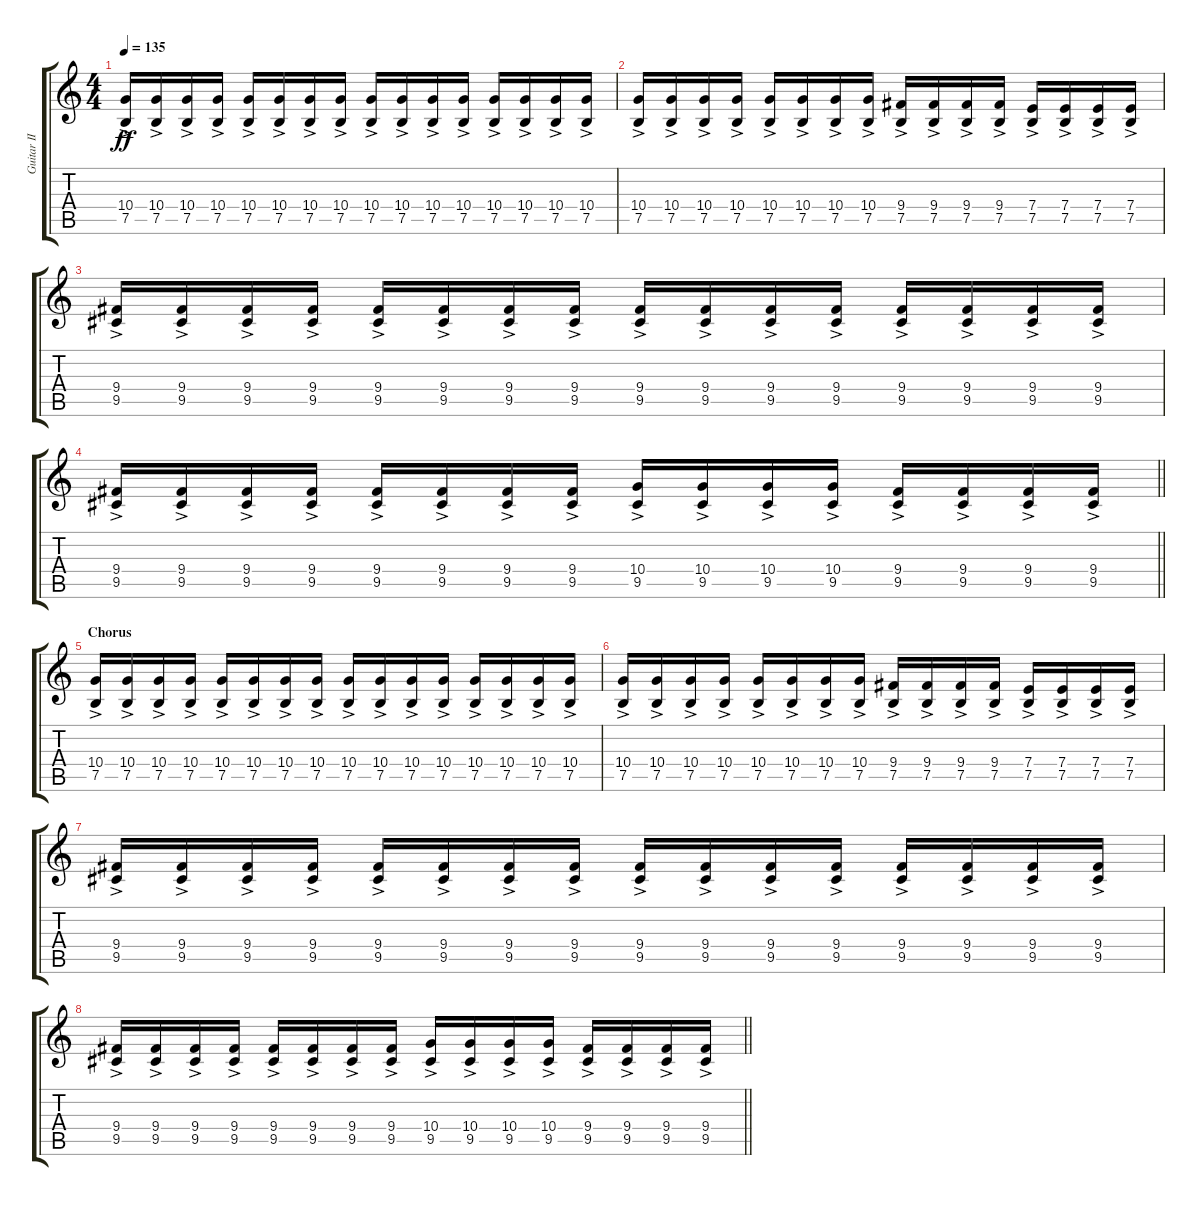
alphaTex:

\track ("Guitar II" "Guitar II") {instrument distortionguitar}
\staff {score tabs}
\tuning (B3 Gb3 D3 A2 E2 B1) {hide}
\ts (4 4)
\section ("" "")
\tempo 135
\clef g2
\ks c
(10.4{ac} 7.5).16{dy ff} (10.4{ac} 7.5).16 (10.4{ac} 7.5).16 (10.4{ac} 7.5).16 (10.4{ac} 7.5).16 (10.4{ac} 7.5).16 (10.4{ac} 7.5).16 (10.4{ac} 7.5).16 (10.4{ac} 7.5).16 (10.4{ac} 7.5).16 (10.4{ac} 7.5).16 (10.4{ac} 7.5).16 (10.4{ac} 7.5).16 (10.4{ac} 7.5).16 (10.4{ac} 7.5).16 (10.4{ac} 7.5).16 |
(10.4{ac} 7.5).16 (10.4{ac} 7.5).16 (10.4{ac} 7.5).16 (10.4{ac} 7.5).16 (10.4{ac} 7.5).16 (10.4{ac} 7.5).16 (10.4{ac} 7.5).16 (10.4{ac} 7.5).16 (9.4{ac} 7.5).16 (9.4{ac} 7.5).16 (9.4{ac} 7.5).16 (9.4{ac} 7.5).16 (7.4{ac} 7.5).16 (7.4{ac} 7.5).16 (7.4{ac} 7.5).16 (7.4{ac} 7.5).16 |
(9.4{ac} 9.5).16 (9.4{ac} 9.5).16 (9.4{ac} 9.5).16 (9.4{ac} 9.5).16 (9.4{ac} 9.5).16 (9.4{ac} 9.5).16 (9.4{ac} 9.5).16 (9.4{ac} 9.5).16 (9.4{ac} 9.5).16 (9.4{ac} 9.5).16 (9.4{ac} 9.5).16 (9.4{ac} 9.5).16 (9.4{ac} 9.5).16 (9.4{ac} 9.5).16 (9.4{ac} 9.5).16 (9.4{ac} 9.5).16 |
\barLineRight lightlight
(9.4{ac} 9.5).16 (9.4{ac} 9.5).16 (9.4{ac} 9.5).16 (9.4{ac} 9.5).16 (9.4{ac} 9.5).16 (9.4{ac} 9.5).16 (9.4{ac} 9.5).16 (9.4{ac} 9.5).16 (10.4{ac} 9.5).16 (10.4{ac} 9.5).16 (10.4{ac} 9.5).16 (10.4{ac} 9.5).16 (9.4{ac} 9.5).16 (9.4{ac} 9.5).16 (9.4{ac} 9.5).16 (9.4{ac} 9.5).16 |
\section ("" "Chorus")
(10.4{ac} 7.5).16 (10.4{ac} 7.5).16 (10.4{ac} 7.5).16 (10.4{ac} 7.5).16 (10.4{ac} 7.5).16 (10.4{ac} 7.5).16 (10.4{ac} 7.5).16 (10.4{ac} 7.5).16 (10.4{ac} 7.5).16 (10.4{ac} 7.5).16 (10.4{ac} 7.5).16 (10.4{ac} 7.5).16 (10.4{ac} 7.5).16 (10.4{ac} 7.5).16 (10.4{ac} 7.5).16 (10.4{ac} 7.5).16 |
(10.4{ac} 7.5).16 (10.4{ac} 7.5).16 (10.4{ac} 7.5).16 (10.4{ac} 7.5).16 (10.4{ac} 7.5).16 (10.4{ac} 7.5).16 (10.4{ac} 7.5).16 (10.4{ac} 7.5).16 (9.4{ac} 7.5).16 (9.4{ac} 7.5).16 (9.4{ac} 7.5).16 (9.4{ac} 7.5).16 (7.4{ac} 7.5).16 (7.4{ac} 7.5).16 (7.4{ac} 7.5).16 (7.4{ac} 7.5).16 |
(9.4{ac} 9.5).16 (9.4{ac} 9.5).16 (9.4{ac} 9.5).16 (9.4{ac} 9.5).16 (9.4{ac} 9.5).16 (9.4{ac} 9.5).16 (9.4{ac} 9.5).16 (9.4{ac} 9.5).16 (9.4{ac} 9.5).16 (9.4{ac} 9.5).16 (9.4{ac} 9.5).16 (9.4{ac} 9.5).16 (9.4{ac} 9.5).16 (9.4{ac} 9.5).16 (9.4{ac} 9.5).16 (9.4{ac} 9.5).16 |
\barLineRight lightlight
(9.4{ac} 9.5).16 (9.4{ac} 9.5).16 (9.4{ac} 9.5).16 (9.4{ac} 9.5).16 (9.4{ac} 9.5).16 (9.4{ac} 9.5).16 (9.4{ac} 9.5).16 (9.4{ac} 9.5).16 (10.4{ac} 9.5).16 (10.4{ac} 9.5).16 (10.4{ac} 9.5).16 (10.4{ac} 9.5).16 (9.4{ac} 9.5).16 (9.4{ac} 9.5).16 (9.4{ac} 9.5).16 (9.4{ac} 9.5).16
